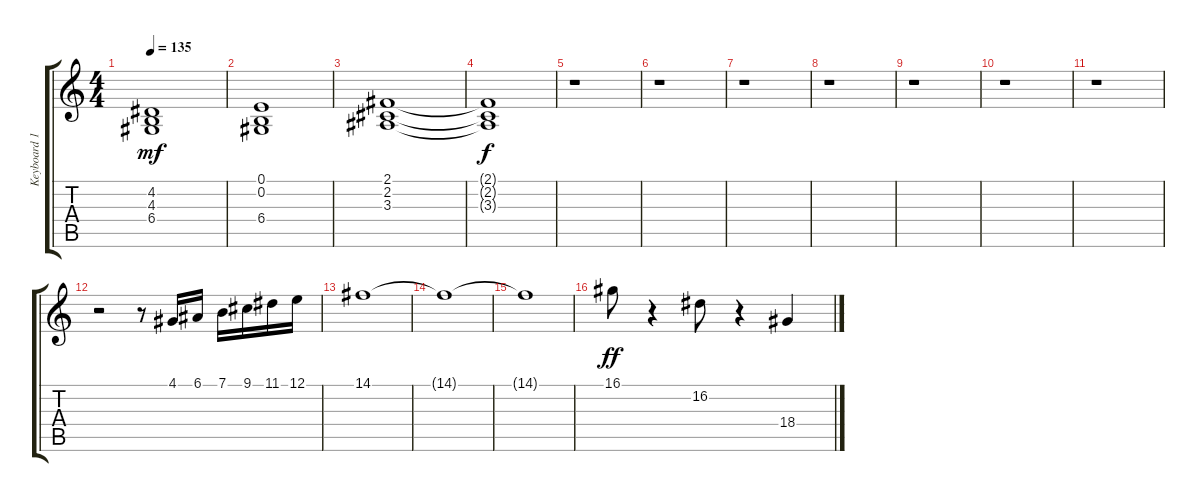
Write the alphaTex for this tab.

\track ("Keyboard 1" "Keyboard 1") {instrument stringensemble1}
\staff {score tabs}
\tuning (E4 B3 G3 D3 A2 E2) {hide}
\ts (4 4)
\tempo 135
\clef g2
\ks c
(4.2 4.3 6.4).1{dy mf} |
(0.1 0.2 6.4).1 |
(2.1 2.2 3.3).1 |
(2.1{t} 2.2{t} 3.3{t}).1{dy f} |
r.1 |
r.1 |
r.1 |
r.1 |
r.1 |
r.1 |
r.1 |
r.2 r.8 4.1.16 6.1.16 7.1.16 9.1.16 11.1.16 12.1.16 |
14.1.1 |
14.1{t}.1 |
14.1{t}.1 |
16.1.8{dy ff} r.4 16.2.8 r.4 18.4.4
